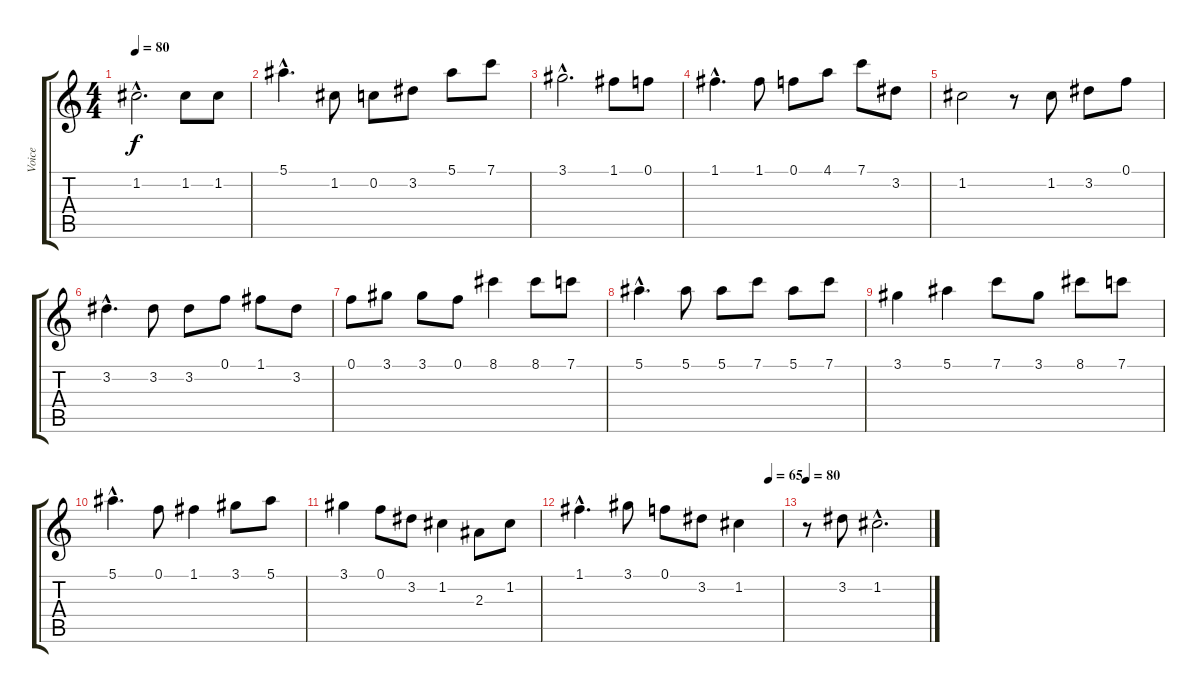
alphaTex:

\track ("Voice" "Voice") {instrument piccolo}
\staff {score tabs}
\tuning (F5 C5 Ab4 Eb4 Bb3 F3) {hide}
\ts (4 4)
\tempo 80
\clef g2
\ks c
1.2{hac}.2{d dy f} 1.2.8 1.2.8 |
5.1{hac}.4{d} 1.2.8 0.2.8 3.2.8 5.1.8 7.1.8 |
3.1{hac}.2{d} 1.1.8 0.1.8 |
1.1{hac}.4{d} 1.1.8 0.1.8 4.1.8 7.1.8 3.2.8 |
1.2.2 r.8 1.2.8 3.2.8 0.1.8 |
3.2{hac}.4{d} 3.2.8 3.2.8 0.1.8 1.1.8 3.2.8 |
0.1.8 3.1.8 3.1.8 0.1.8 8.1.4 8.1.8 7.1.8 |
5.1{hac}.4{d} 5.1.8 5.1.8 7.1.8 5.1.8 7.1.8 |
3.1.4 5.1.4 7.1.8 3.1.8 8.1.8 7.1.8 |
5.1{hac}.4{d} 0.1.8 1.1.4 3.1.8 5.1.8 |
3.1.4 0.1.8 3.2.8 1.2.4 2.3.8 1.2.8 |
\tempo (65 0.9375)
1.1{hac}.4{d} 3.1.8 0.1.8 3.2.8 1.2.4 |
\tempo 80
r.8 3.2.8 1.2{hac}.2{d}
